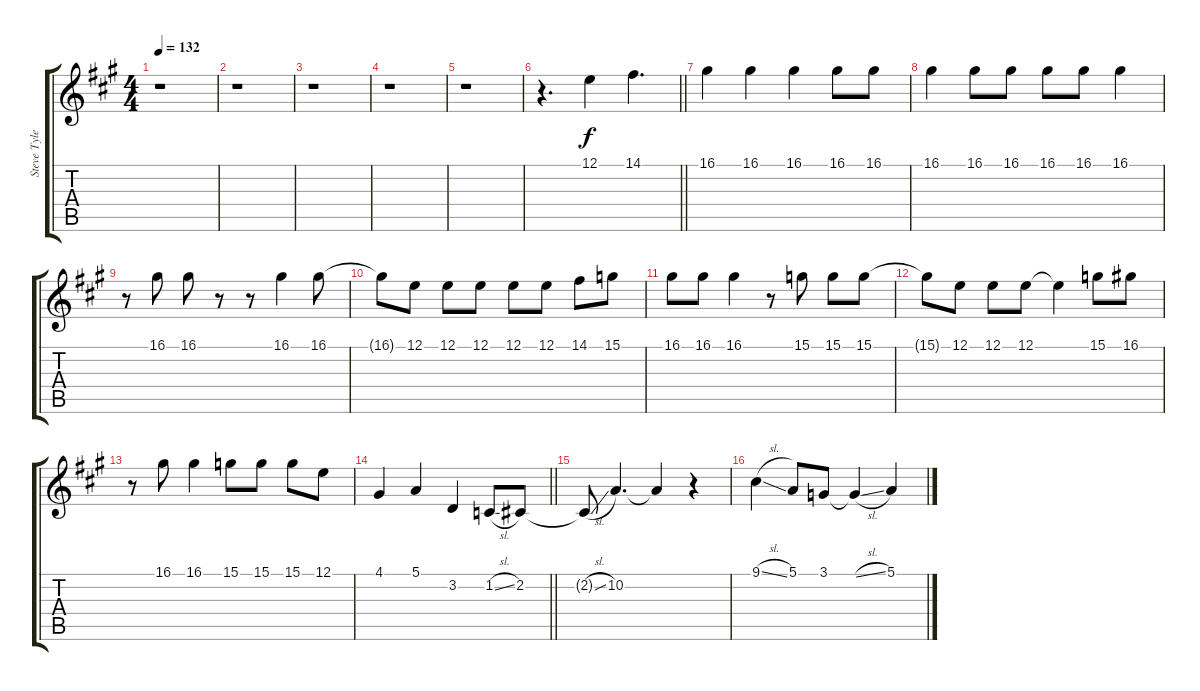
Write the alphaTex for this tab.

\track ("Steve Tyler Vocals" "Steve Tyle") {instrument frenchhorn}
\staff {score tabs}
\tuning (E4 B3 G3 D3 A2 E2) {hide}
\ts (4 4)
\tempo 132
\clef g2
\ks a
r.1{dy f} |
r.1 |
r.1 |
r.1 |
r.1 |
\barLineRight lightlight
r.4{d} 12.1.4 14.1.4{d} |
16.1.4 16.1.4 16.1.4 16.1.8 16.1.8 |
16.1.4 16.1.8 16.1.8 16.1.8 16.1.8 16.1.4 |
r.8 16.1.8 16.1.8 r.8 r.8 16.1.4 16.1.8 |
16.1{t}.8 12.1.8 12.1.8 12.1.8 12.1.8 12.1.8 14.1.8 15.1.8 |
16.1.8 16.1.8 16.1.4 r.8 15.1.8 15.1.8 15.1.8 |
15.1{t}.8 12.1.8 12.1.8 12.1.8 12.1{t}.4 15.1.8 16.1.8 |
r.8 16.1.8 16.1.4 15.1.8 15.1.8 15.1.8 12.1.8 |
\barLineRight lightlight
4.1.4 5.1.4 3.2.4 1.2{sl}.8 2.2.8 |
2.2{sl t}.8 10.2.4{d} 10.2{t}.4 r.4 |
9.1{sl}.4 5.1.8 3.1.8 3.1{sl t}.4 5.1.4
